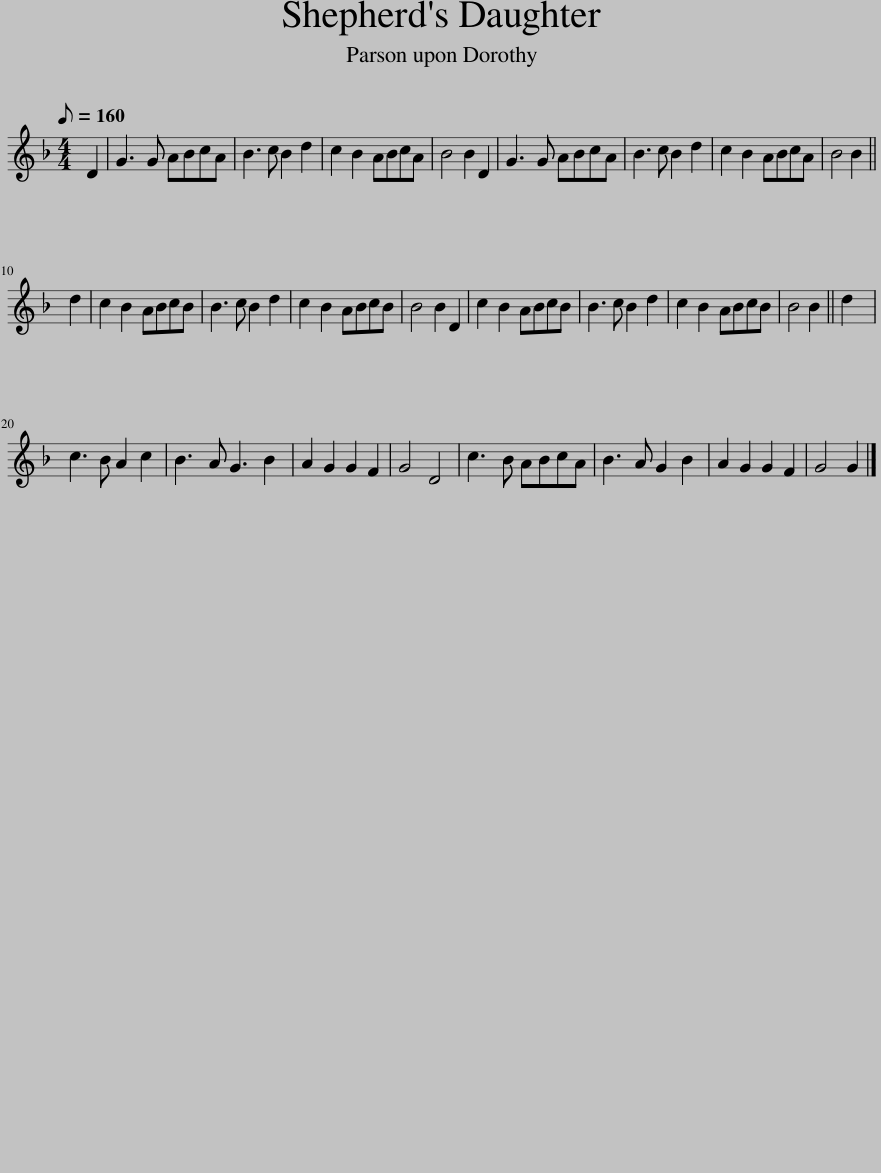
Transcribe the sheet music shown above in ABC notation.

X:1
L:1/8
Q:1/8=160
M:4/4
I:linebreak $
K:Dmin
V:1 treble
V:1
 D2 | G3 G ABcA | B3 c B2 d2 | c2 B2 ABcA | B4 B2 D2 | %5
 G3 G ABcA | B3 c B2 d2 | c2 B2 ABcA | B4 B2 ||$ d2 | %10
 c2 B2 ABcB | B3 c B2 d2 | c2 B2 ABcB | B4 B2 D2 | c2 B2 ABcB | %15
 B3 c B2 d2 | c2 B2 ABcB | B4 B2 || d2 |$ c3 B A2 c2 | %20
 B3 A G3 B2 | A2 G2 G2 F2 | G4 D4 | c3 B ABcA | B3 A G2 B2 | %25
 A2 G2 G2 F2 | G4 G2 |] %27
